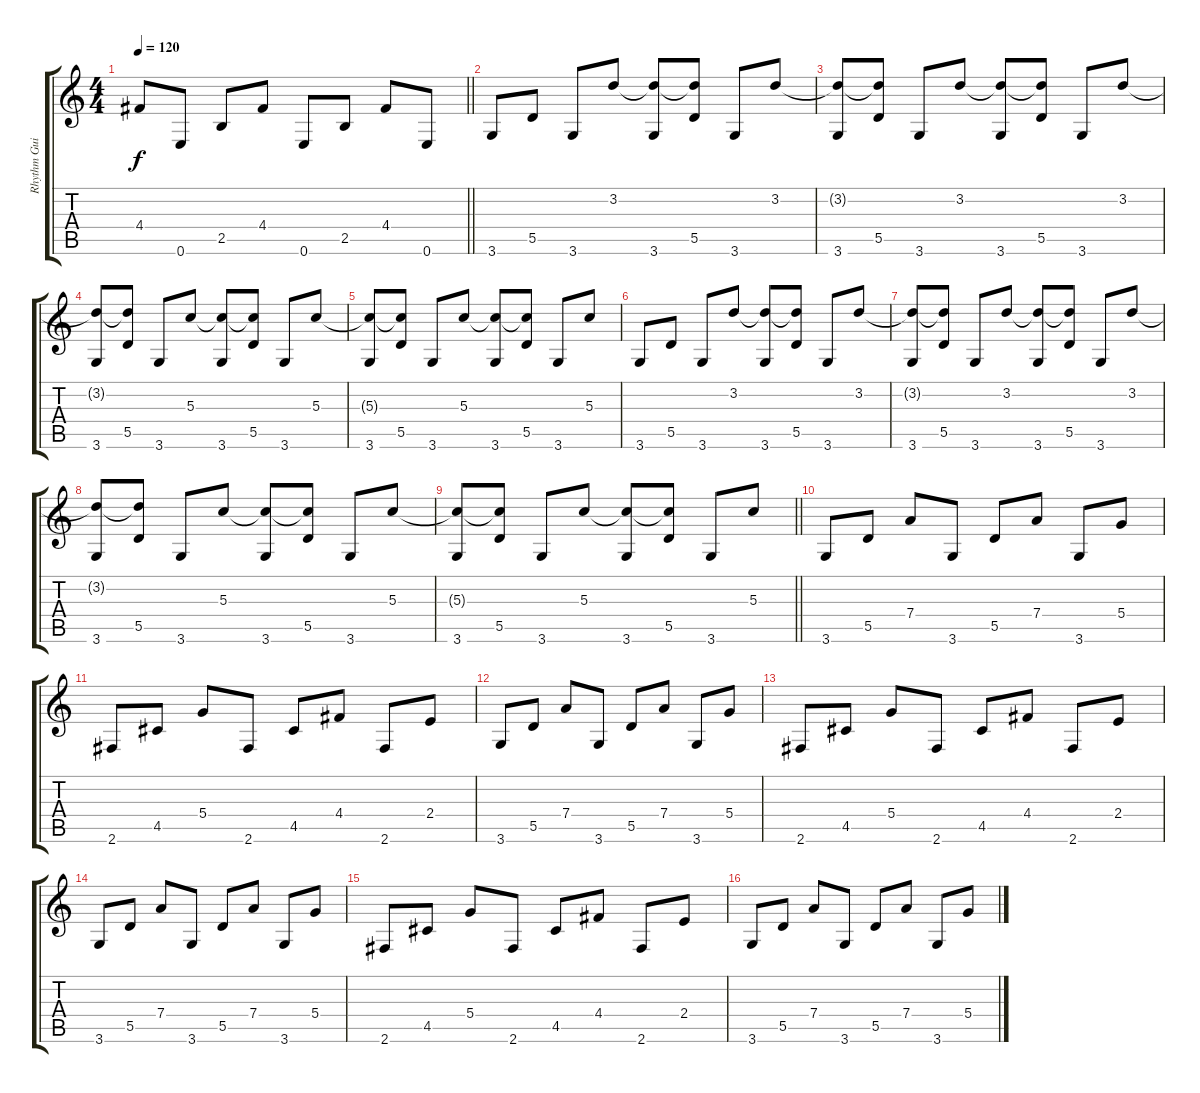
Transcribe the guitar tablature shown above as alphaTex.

\track ("Rhythm Guitar" "Rhythm Gui") {instrument electricguitarclean}
\staff {score tabs}
\tuning (E4 B3 G3 D3 A2 E2) {hide}
\ts (4 4)
\tempo 120
\clef g2
\barLineRight lightlight
\ks c
4.4.8{dy f} 0.6.8 2.5.8 4.4.8 0.6.8 2.5.8 4.4.8 0.6.8 |
3.6.8 5.5.8 3.6.8 3.2.8 (3.2{t} 3.6).8 (3.2{t} 5.5).8 3.6.8 3.2.8 |
(3.2{t} 3.6).8 (3.2{t} 5.5).8 3.6.8 3.2.8 (3.2{t} 3.6).8 (3.2{t} 5.5).8 3.6.8 3.2.8 |
(3.2{t} 3.6).8 (3.2{t} 5.5).8 3.6.8 5.3.8 (5.3{t} 3.6).8 (5.3{t} 5.5).8 3.6.8 5.3.8 |
(5.3{t} 3.6).8 (5.3{t} 5.5).8 3.6.8 5.3.8 (5.3{t} 3.6).8 (5.3{t} 5.5).8 3.6.8 5.3.8 |
3.6.8 5.5.8 3.6.8 3.2.8 (3.2{t} 3.6).8 (3.2{t} 5.5).8 3.6.8 3.2.8 |
(3.2{t} 3.6).8 (3.2{t} 5.5).8 3.6.8 3.2.8 (3.2{t} 3.6).8 (3.2{t} 5.5).8 3.6.8 3.2.8 |
(3.2{t} 3.6).8 (3.2{t} 5.5).8 3.6.8 5.3.8 (5.3{t} 3.6).8 (5.3{t} 5.5).8 3.6.8 5.3.8 |
\barLineRight lightlight
(5.3{t} 3.6).8 (5.3{t} 5.5).8 3.6.8 5.3.8 (5.3{t} 3.6).8 (5.3{t} 5.5).8 3.6.8 5.3.8 |
3.6.8 5.5.8 7.4.8 3.6.8 5.5.8 7.4.8 3.6.8 5.4.8 |
2.6.8 4.5.8 5.4.8 2.6.8 4.5.8 4.4.8 2.6.8 2.4.8 |
3.6.8 5.5.8 7.4.8 3.6.8 5.5.8 7.4.8 3.6.8 5.4.8 |
2.6.8 4.5.8 5.4.8 2.6.8 4.5.8 4.4.8 2.6.8 2.4.8 |
3.6.8 5.5.8 7.4.8 3.6.8 5.5.8 7.4.8 3.6.8 5.4.8 |
2.6.8 4.5.8 5.4.8 2.6.8 4.5.8 4.4.8 2.6.8 2.4.8 |
3.6.8 5.5.8 7.4.8 3.6.8 5.5.8 7.4.8 3.6.8 5.4.8
